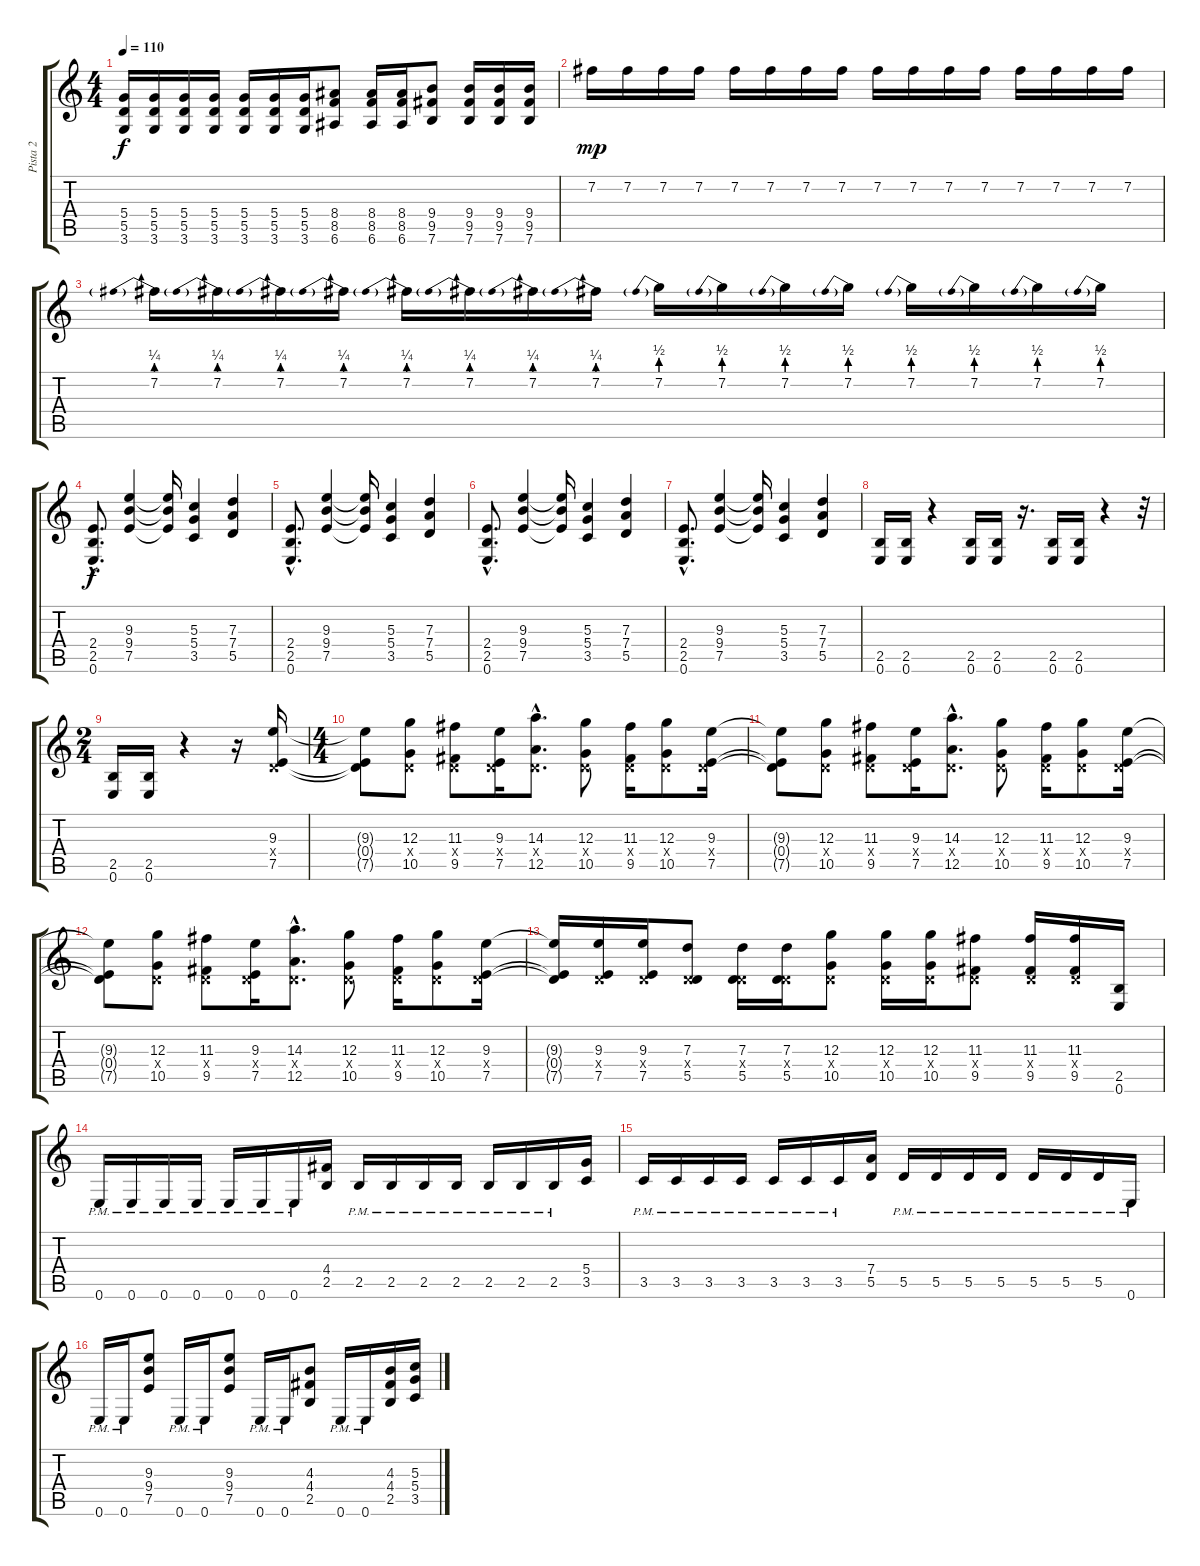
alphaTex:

\track ("Pista 2" "Pista 2") {instrument distortionguitar}
\staff {score tabs}
\tuning (E4 B3 G3 D3 A2 E2) {hide}
\ts (4 4)
\tempo 110
\clef g2
\ks c
(5.4{t} 5.5{t} 3.6{t}).16{dy f} (5.4 5.5 3.6).16 (5.4 5.5 3.6).16 (5.4 5.5 3.6).16 (5.4 5.5 3.6).16 (5.4 5.5 3.6).16 (5.4 5.5 3.6).16 (8.4 8.5 6.6).8 (8.4 8.5 6.6).16 (8.4 8.5 6.6).16 (9.4 9.5 7.6).8 (9.4 9.5 7.6).16 (9.4 9.5 7.6).16 (9.4 9.5 7.6).16 |
7.2.16{dy mp} 7.2.16 7.2.16 7.2.16 7.2.16 7.2.16 7.2.16 7.2.16 7.2.16 7.2.16 7.2.16 7.2.16 7.2.16 7.2.16 7.2.16 7.2.16 |
7.2{be (prebend 0 1 60 1)}.16 7.2{be (prebend 0 1 60 1)}.16 7.2{be (prebend 0 1 60 1)}.16 7.2{be (prebend 0 1 60 1)}.16 7.2{be (prebend 0 1 60 1)}.16 7.2{be (prebend 0 1 60 1)}.16 7.2{be (prebend 0 1 60 1)}.16 7.2{be (prebend 0 1 60 1)}.16 7.2{be (prebend 0 2 60 2)}.16 7.2{be (prebend 0 2 60 2)}.16 7.2{be (prebend 0 2 60 2)}.16 7.2{be (prebend 0 2 60 2)}.16 7.2{be (prebend 0 2 60 2)}.16 7.2{be (prebend 0 2 60 2)}.16 7.2{be (prebend 0 2 60 2)}.16 7.2{be (prebend 0 2 60 2)}.16 |
(2.4{hac} 2.5{hac} 0.6{hac}).8{d dy f} (9.3 9.4 7.5).4 (9.3{t} 9.4{t} 7.5{t}).16 (5.3 5.4 3.5).4 (7.3 7.4 5.5).4 |
(2.4{hac} 2.5{hac} 0.6{hac}).8{d} (9.3 9.4 7.5).4 (9.3{t} 9.4{t} 7.5{t}).16 (5.3 5.4 3.5).4 (7.3 7.4 5.5).4 |
(2.4{hac} 2.5{hac} 0.6{hac}).8{d} (9.3 9.4 7.5).4 (9.3{t} 9.4{t} 7.5{t}).16 (5.3 5.4 3.5).4 (7.3 7.4 5.5).4 |
(2.4{hac} 2.5{hac} 0.6{hac}).8{d} (9.3 9.4 7.5).4 (9.3{t} 9.4{t} 7.5{t}).16 (5.3 5.4 3.5).4 (7.3 7.4 5.5).4 |
(2.5 0.6).16 (2.5 0.6).16 r.4 (2.5 0.6).16 (2.5 0.6).16 r.16{d} (2.5 0.6).16 (2.5 0.6).16 r.4 r.32 |
\ts (2 4)
(2.5 0.6).16 (2.5 0.6).16 r.4 r.16 (9.3 0.4{x} 7.5).16 |
\ts (4 4)
(9.3{t} 0.4{t} 7.5{t}).8 (12.3 0.4{x} 10.5).8 (11.3 0.4{x} 9.5).8 (9.3 0.4{x} 7.5).16 (14.3{hac} 0.4{hac x} 12.5{hac}).8{d} (12.3 0.4{x} 10.5).8 (11.3 0.4{x} 9.5).16 (12.3 0.4{x} 10.5).8 (9.3 0.4{x} 7.5).16 |
(9.3{t} 0.4{t} 7.5{t}).8 (12.3 0.4{x} 10.5).8 (11.3 0.4{x} 9.5).8 (9.3 0.4{x} 7.5).16 (14.3{hac} 0.4{hac x} 12.5{hac}).8{d} (12.3 0.4{x} 10.5).8 (11.3 0.4{x} 9.5).16 (12.3 0.4{x} 10.5).8 (9.3 0.4{x} 7.5).16 |
(9.3{t} 0.4{t} 7.5{t}).8 (12.3 0.4{x} 10.5).8 (11.3 0.4{x} 9.5).8 (9.3 0.4{x} 7.5).16 (14.3{hac} 0.4{hac x} 12.5{hac}).8{d} (12.3 0.4{x} 10.5).8 (11.3 0.4{x} 9.5).16 (12.3 0.4{x} 10.5).8 (9.3 0.4{x} 7.5).16 |
(9.3{t} 0.4{t} 7.5{t}).16 (9.3 0.4{x} 7.5).16 (9.3 0.4{x} 7.5).16 (7.3 0.4{x} 5.5).8 (7.3 0.4{x} 5.5).16 (7.3 0.4{x} 5.5).16 (12.3 0.4{x} 10.5).8 (12.3 0.4{x} 10.5).16 (12.3 0.4{x} 10.5).16 (11.3 0.4{x} 9.5).8 (11.3 0.4{x} 9.5).16 (11.3 0.4{x} 9.5).16 (2.5 0.6).16 |
0.6{pm}.16 0.6{pm}.16 0.6{pm}.16 0.6{pm}.16 0.6{pm}.16 0.6{pm}.16 0.6{pm}.16 (4.4 2.5).16 2.5{pm}.16 2.5{pm}.16 2.5{pm}.16 2.5{pm}.16 2.5{pm}.16 2.5{pm}.16 2.5{pm}.16 (5.4 3.5).16 |
3.5{pm}.16 3.5{pm}.16 3.5{pm}.16 3.5{pm}.16 3.5{pm}.16 3.5{pm}.16 3.5{pm}.16 (7.4 5.5).16 5.5{pm}.16 5.5{pm}.16 5.5{pm}.16 5.5{pm}.16 5.5{pm}.16 5.5{pm}.16 5.5{pm}.16 0.6{pm}.16 |
0.6{pm}.16 0.6{pm}.16 (9.3 9.4 7.5).8 0.6{pm}.16 0.6{pm}.16 (9.3 9.4 7.5).8 0.6{pm}.16 0.6{pm}.16 (4.3 4.4 2.5).8 0.6{pm}.16 0.6{pm}.16 (4.3 4.4 2.5).16 (5.3 5.4 3.5).16
